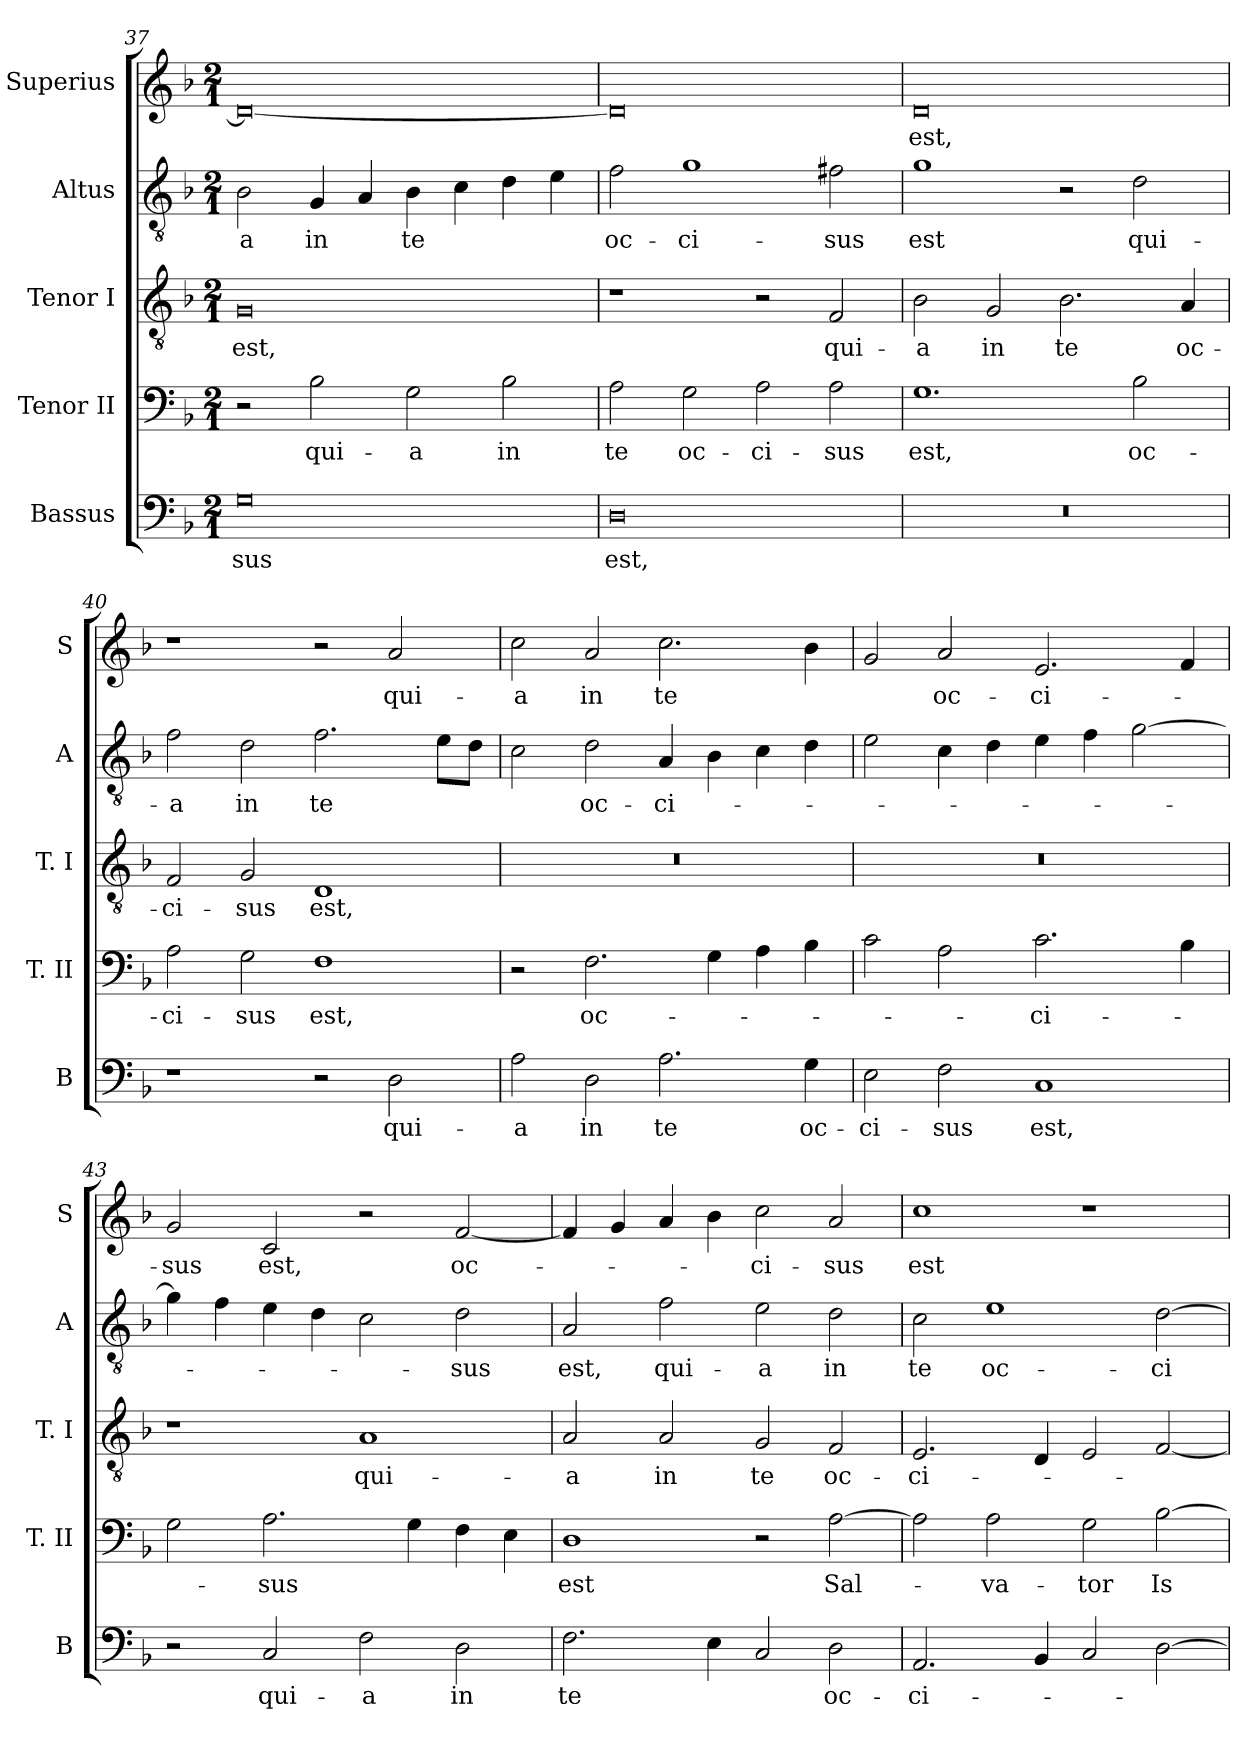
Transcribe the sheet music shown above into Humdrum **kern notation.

**kern	**text	**kern	**text	**kern	**text	**kern	**text	**kern	**text
*part5	*part5	*part4	*part4	*part3	*part3	*part2	*part2	*part1	*part1
*staff5	*staff5	*staff4	*staff4	*staff3	*staff3	*staff2	*staff2	*staff1	*staff1
*I"Bassus	*	*I"Tenor II	*	*I"Tenor I	*	*I"Altus	*	*I"Superius	*
*I'B	*	*I'T. II	*	*I'T. I	*	*I'A	*	*I'S	*
*clefF4	*	*clefF4	*	*clefGv2	*	*clefGv2	*	*clefG2	*
*k[b-]	*	*k[b-]	*	*k[b-]	*	*k[b-]	*	*k[b-]	*
*F:	*	*F:	*	*F:	*	*F:	*	*F:	*
*M2/1	*	*M2/1	*	*M2/1	*	*M2/1	*	*M2/1	*
=37	=37	=37	=37	=37	=37	=37	=37	=37	=37
0G	-sus	2r	.	0G	est,	2B-	-a	0d_	.
.	.	2B-	qui-	.	.	4G	in	.	.
.	.	.	.	.	.	4A	.	.	.
.	.	2G	-a	.	.	4B-	te	.	.
.	.	.	.	.	.	4c	.	.	.
.	.	2B-	in	.	.	4d	.	.	.
.	.	.	.	.	.	4e	.	.	.
=38	=38	=38	=38	=38	=38	=38	=38	=38	=38
0D	est,	2A	te	1r	.	2f	oc-	0d]	.
.	.	2G	oc-	.	.	1g	-ci-	.	.
.	.	2A	-ci-	2r	.	.	.	.	.
.	.	2A	-sus	2F	qui-	2f#X	-sus	.	.
=39	=39	=39	=39	=39	=39	=39	=39	=39	=39
0r	.	1.G	est,	2B-	-a	1g	est	0d	est,
.	.	.	.	2G	in	.	.	.	.
.	.	.	.	2.B-	te	2r	.	.	.
.	.	2B-	oc-	.	.	2d	qui-	.	.
.	.	.	.	4A	oc-	.	.	.	.
=40	=40	=40	=40	=40	=40	=40	=40	=40	=40
1r	.	2A	-ci-	2F	-ci-	2f	-a	1r	.
.	.	2G	-sus	2G	-sus	2d	in	.	.
2r	.	1F	est,	1D	est,	2.f	te	2r	.
2D	qui-	.	.	.	.	.	.	2a	qui-
.	.	.	.	.	.	8eL	.	.	.
.	.	.	.	.	.	8dJ	.	.	.
=41	=41	=41	=41	=41	=41	=41	=41	=41	=41
2A	-a	2r	.	0r	.	2c	.	2cc	-a
2D	in	2.F	oc-	.	.	2d	oc-	2a	in
2.A	te	.	.	.	.	4A	-ci-	2.cc	te
.	.	4G	.	.	.	4B-	.	.	.
.	.	4A	.	.	.	4c	.	.	.
4G	oc-	4B-	.	.	.	4d	.	4b-	.
=42	=42	=42	=42	=42	=42	=42	=42	=42	=42
2E	-ci-	2c	.	0r	.	2e	.	2g	.
2F	-sus	2A	.	.	.	4c	.	2a	oc-
.	.	.	.	.	.	4d	.	.	.
1C	est,	2.c	-ci-	.	.	4e	.	2.e	-ci-
.	.	.	.	.	.	4f	.	.	.
.	.	.	.	.	.	[2g	.	.	.
.	.	4B-	.	.	.	.	.	4f	.
=43	=43	=43	=43	=43	=43	=43	=43	=43	=43
2r	.	2G	.	1r	.	4g]	.	2g	-sus
.	.	.	.	.	.	4f	.	.	.
2C	qui-	2.A	-sus	.	.	4e	.	2c	est,
.	.	.	.	.	.	4d	.	.	.
2F	-a	.	.	1A	qui-	2c	.	2r	.
.	.	4G	.	.	.	.	.	.	.
2D	in	4F	.	.	.	2d	-sus	[2f	oc-
.	.	4E	.	.	.	.	.	.	.
=44	=44	=44	=44	=44	=44	=44	=44	=44	=44
2.F	te	1D	est	2A	-a	2A	est,	4f]	.
.	.	.	.	.	.	.	.	4g	.
.	.	.	.	2A	in	2f	qui-	4a	.
4E	.	.	.	.	.	.	.	4b-	.
2C	.	2r	.	2G	te	2e	-a	2cc	-ci-
2D	oc-	[2A	Sal-	2F	oc-	2d	in	2a	-sus
=45	=45	=45	=45	=45	=45	=45	=45	=45	=45
2.AA	-ci-	2A]	.	2.E	-ci-	2c	te	1cc	est
.	.	2A	-va-	.	.	1e	oc-	.	.
4BB-	.	.	.	4D	.	.	.	.	.
2C	.	2G	-tor	2E	.	.	.	1r	.
[2D	.	[2B-	Is-	[2F	.	[2d	-ci-	.	.
=	=	=	=	=	=	=	=	=	=
*-	*-	*-	*-	*-	*-	*-	*-	*-	*-
